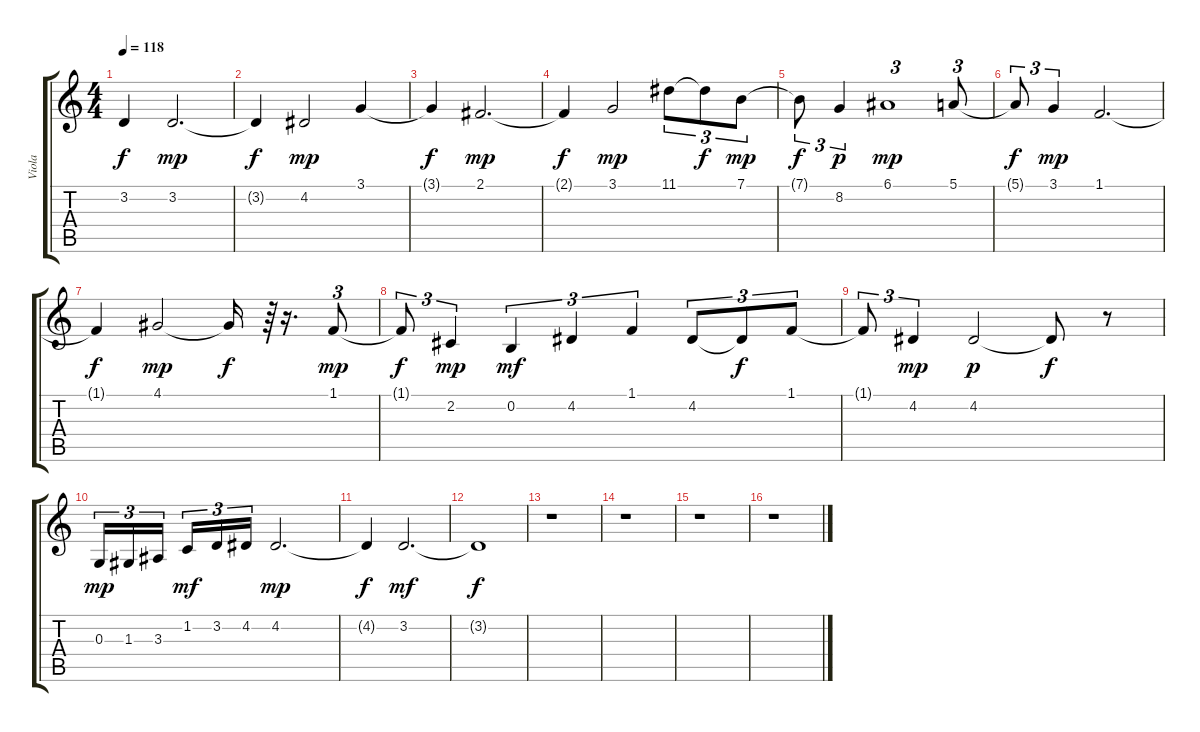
\track ("Viola" "Viola") {instrument viola}
\staff {score tabs}
\tuning (E4 B3 G3 D3 A2 E2) {hide}
\ts (4 4)
\tempo 118
\clef g2
\ks c
3.2{t}.4{dy f} 3.2.2{d dy mp} |
3.2{t}.4{dy f} 4.2.2{dy mp} 3.1.4 |
3.1{t}.4{dy f} 2.1.2{d dy mp} |
2.1{t}.4{dy f} 3.1.2{dy mp} 11.1.8{tu (3 2)} 11.1{t}.8{tu (3 2) dy f} 7.1.8{tu (3 2) dy mp} |
7.1{t}.8{tu (3 2) dy f} 8.2.4{tu (3 2) dy p} 6.1.1{tu (3 2) dy mp} 5.1.8{tu (3 2)} |
5.1{t}.8{tu (3 2) dy f} 3.1.4{tu (3 2) dy mp} 1.1.2{d} |
1.1{t}.4{dy f} 4.1.2{dy mp} 4.1{t}.16{dy f} r.64{tu (3 2)} r.16{d} 1.1.8{tu (3 2) dy mp} |
1.1{t}.8{tu (3 2) dy f} 2.2.4{tu (3 2) dy mp} 0.2.4{tu (3 2) dy mf} 4.2.4{tu (3 2)} 1.1.4{tu (3 2)} 4.2.8{tu (3 2)} 4.2{t}.8{tu (3 2) dy f} 1.1.8{tu (3 2)} |
1.1{t}.8{tu (3 2)} 4.2.4{tu (3 2) dy mp} 4.2.2{dy p} 4.2{t}.8{dy f} r.8 |
0.3.16{tu (3 2) dy mp} 1.3.16{tu (3 2)} 3.3.16{tu (3 2)} 1.2.16{tu (3 2) dy mf} 3.2.16{tu (3 2)} 4.2.16{tu (3 2)} 4.2.2{d dy mp} |
4.2{t}.4{dy f} 3.2.2{d dy mf} |
3.2{t}.1{dy f} |
r.1 |
r.1 |
r.1 |
r.1
